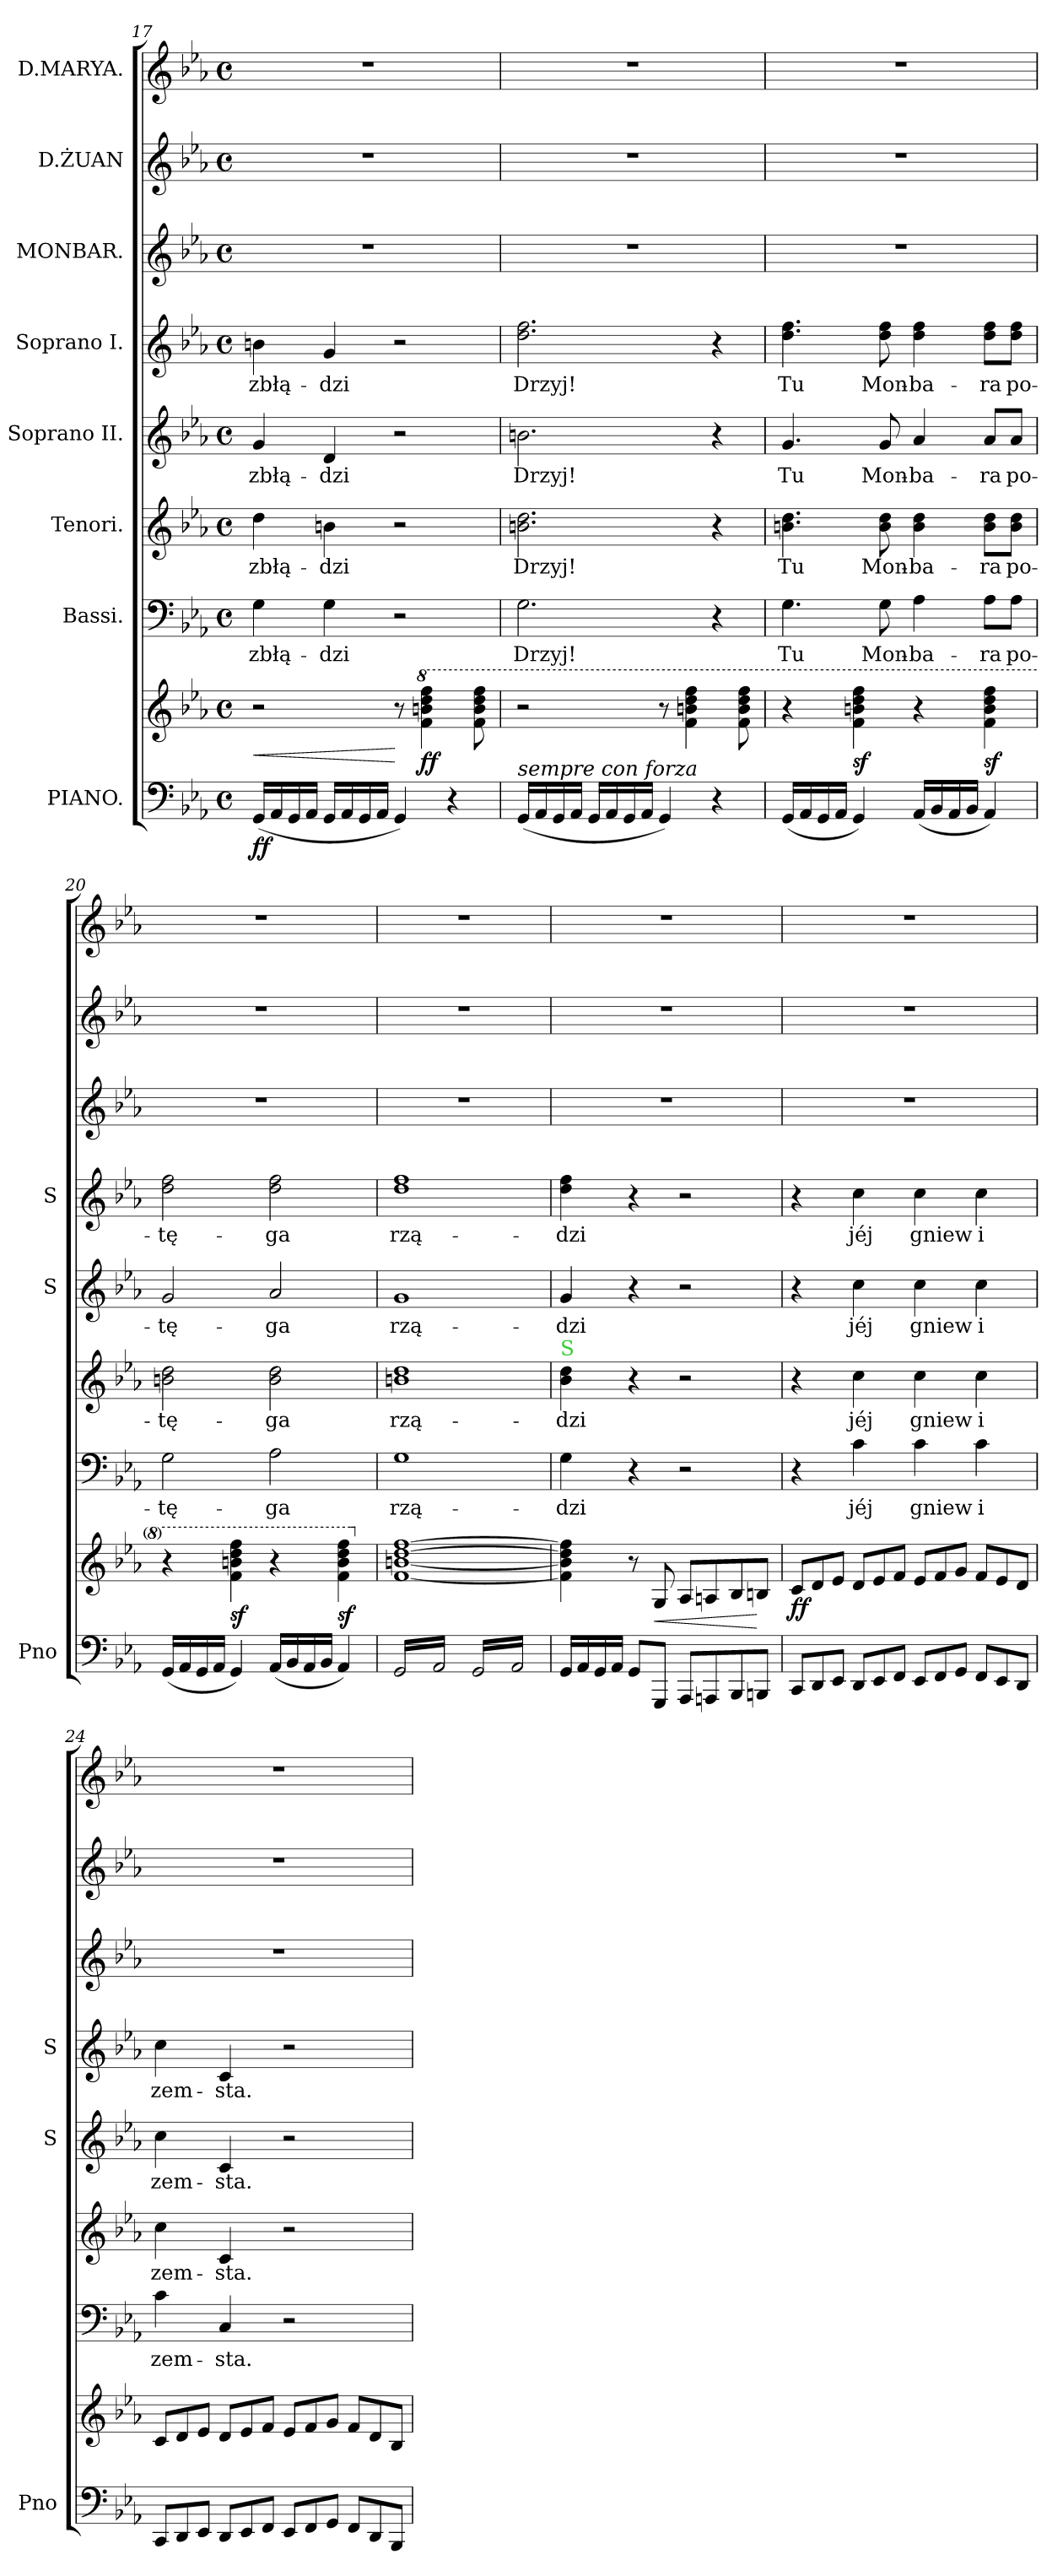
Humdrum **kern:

**kern	**kern	**dynam	**kern	**text	**kern	**text	**kern	**text	**kern	**text	**kern	**kern	**kern
*part8	*part8	*part8	*part7	*part7	*part6	*part6	*part5	*part5	*part4	*part4	*part3	*part2	*part1
*staff9	*staff8	*staff8/9	*staff7	*staff7	*staff6	*staff6	*staff5	*staff5	*staff4	*staff4	*staff3	*staff2	*staff1
*I"PIANO.	*	*	*I"Bassi.	*	*I"Tenori.	*	*I"Soprano II.	*	*I"Soprano I.	*	*I"MONBAR.	*I"D.ŻUAN	*I"D.MARYA.
*I'Pno	*	*	*	*	*	*	*I'S	*	*I'S	*	*	*	*
*clefF4	*clefG2	*	*clefF4	*	*clefG2	*	*clefG2	*	*clefG2	*	*clefG2	*clefG2	*clefG2
*	*	*	*	*	*ITrd8c12	*	*	*	*	*	*	*ITrd8c12	*
*k[b-e-a-]	*k[b-e-a-]	*	*k[b-e-a-]	*	*k[b-e-a-]	*	*k[b-e-a-]	*	*k[b-e-a-]	*	*k[b-e-a-]	*k[b-e-a-]	*k[b-e-a-]
*E-:	*E-:	*	*E-:	*	*E-:	*	*E-:	*	*E-:	*	*E-:	*E-:	*E-:
*M4/4	*M4/4	*	*M4/4	*	*M4/4	*	*M4/4	*	*M4/4	*	*M4/4	*M4/4	*M4/4
*met(c)	*met(c)	*	*met(c)	*	*met(c)	*	*met(c)	*	*met(c)	*	*met(c)	*met(c)	*met(c)
=17	=17	=17	=17	=17	=17	=17	=17	=17	=17	=17	=17	=17	=17
!	!	!LO:DY:n=1:b=2	!	!	!	!	!	!	!	!	!	!	!
(16GG/LL	2r	< ff	4G\	zbłą-	4d\	zbłą-	4g/	zbłą-	4bn\	zbłą-	1r	1r	1r
16AA-/	.	.	.	.	.	.	.	.	.	.	.	.	.
16GG/	.	.	.	.	.	.	.	.	.	.	.	.	.
16AA-/JJ	.	.	.	.	.	.	.	.	.	.	.	.	.
16GG/LL	.	.	4G\	-dzi	4Bn\	-dzi	4d/	-dzi	4g/	-dzi	.	.	.
16AA-/	.	.	.	.	.	.	.	.	.	.	.	.	.
16GG/	.	.	.	.	.	.	.	.	.	.	.	.	.
16AA-/JJ	.	.	.	.	.	.	.	.	.	.	.	.	.
4GG/)	8r	[	2r	.	2r	.	2r	.	2r	.	.	.	.
*	*8va	*	*	*	*	*	*	*	*	*	*	*	*
.	4ff\ 4bbn\ 4ddd\ 4fff\	ff	.	.	.	.	.	.	.	.	.	.	.
4r	.	.	.	.	.	.	.	.	.	.	.	.	.
.	8ff\ 8bb\ 8ddd\ 8fff\	.	.	.	.	.	.	.	.	.	.	.	.
=18	=18	=18	=18	=18	=18	=18	=18	=18	=18	=18	=18	=18	=18
!LO:TX:a:i:t=sempre con forza	!	!	!	!	!	!	!	!	!	!	!	!	!
(16GG/LL	2r	.	2.G\	Drzyj!	2.Bn\ 2.d\	Drzyj!	2.bn\	Drzyj!	2.dd\ 2.ff\	Drzyj!	1r	1r	1r
16AA-/	.	.	.	.	.	.	.	.	.	.	.	.	.
16GG/	.	.	.	.	.	.	.	.	.	.	.	.	.
16AA-/JJ	.	.	.	.	.	.	.	.	.	.	.	.	.
16GG/LL	.	.	.	.	.	.	.	.	.	.	.	.	.
16AA-/	.	.	.	.	.	.	.	.	.	.	.	.	.
16GG/	.	.	.	.	.	.	.	.	.	.	.	.	.
16AA-/JJ	.	.	.	.	.	.	.	.	.	.	.	.	.
4GG/)	8r	.	.	.	.	.	.	.	.	.	.	.	.
.	4ff\ 4bbn\ 4ddd\ 4fff\	.	.	.	.	.	.	.	.	.	.	.	.
4r	.	.	4r	.	4r	.	4r	.	4r	.	.	.	.
.	8ff\ 8bb\ 8ddd\ 8fff\	.	.	.	.	.	.	.	.	.	.	.	.
=19	=19	=19	=19	=19	=19	=19	=19	=19	=19	=19	=19	=19	=19
(16GG/LL	4r	.	4.G\	Tu	4.Bn\ 4.d\	Tu	4.g/	Tu	4.dd\ 4.ff\	Tu	1r	1r	1r
16AA-/	.	.	.	.	.	.	.	.	.	.	.	.	.
16GG/	.	.	.	.	.	.	.	.	.	.	.	.	.
16AA-/JJ	.	.	.	.	.	.	.	.	.	.	.	.	.
4GG/)	4ff\ 4bbn\ 4ddd\ 4fff\	sf	.	.	.	.	.	.	.	.	.	.	.
.	.	.	8G\	Mon-	8B\ 8d\	Mon-	8g/	Mon-	8dd\ 8ff\	Mon-	.	.	.
(16AA-/LL	4r	.	4A-\	-ba-	4B\ 4d\	-ba-	4a-/	-ba-	4dd\ 4ff\	-ba-	.	.	.
16BB-/	.	.	.	.	.	.	.	.	.	.	.	.	.
16AA-/	.	.	.	.	.	.	.	.	.	.	.	.	.
16BB-/JJ	.	.	.	.	.	.	.	.	.	.	.	.	.
4AA-/)	4ff\ 4bb\ 4ddd\ 4fff\	sf	8A-\L	-ra	8B\ 8d\L	-ra	8a-/L	-ra	8dd\ 8ff\L	-ra	.	.	.
.	.	.	8A-\J	po-	8B\ 8d\J	po-	8a-/J	po-	8dd\ 8ff\J	po-	.	.	.
=20	=20	=20	=20	=20	=20	=20	=20	=20	=20	=20	=20	=20	=20
(16GG/LL	4r	.	2G\	-tę-	2Bn\ 2d\	-tę-	2g/	-tę-	2dd\ 2ff\	-tę-	1r	1r	1r
16AA-/	.	.	.	.	.	.	.	.	.	.	.	.	.
16GG/	.	.	.	.	.	.	.	.	.	.	.	.	.
16AA-/JJ	.	.	.	.	.	.	.	.	.	.	.	.	.
4GG/)	4ff\ 4bbn\ 4ddd\ 4fff\	sf	.	.	.	.	.	.	.	.	.	.	.
(16AA-/LL	4r	.	2A-\	-ga	2B\ 2d\	-ga	2a-/	-ga	2dd\ 2ff\	-ga	.	.	.
16BB-/	.	.	.	.	.	.	.	.	.	.	.	.	.
16AA-/	.	.	.	.	.	.	.	.	.	.	.	.	.
16BB-/JJ	.	.	.	.	.	.	.	.	.	.	.	.	.
4AA-/)	4ff\ 4bb\ 4ddd\ 4fff\	sf	.	.	.	.	.	.	.	.	.	.	.
=21	=21	=21	=21	=21	=21	=21	=21	=21	=21	=21	=21	=21	=21
*	*X8va	*	*	*	*	*	*	*	*	*	*	*	*
*tremolo	*	*	*	*	*	*	*	*	*	*	*	*	*
(16GG/LL	[1f [1bn [1dd [1ff	.	1G	rzą-	1Bn 1d	rzą-	1g	rzą-	1dd 1ff	rzą-	1r	1r	1r
16AA-/	.	.	.	.	.	.	.	.	.	.	.	.	.
16GG/	.	.	.	.	.	.	.	.	.	.	.	.	.
16AA-/	.	.	.	.	.	.	.	.	.	.	.	.	.
16GG/	.	.	.	.	.	.	.	.	.	.	.	.	.
16AA-/	.	.	.	.	.	.	.	.	.	.	.	.	.
16GG/	.	.	.	.	.	.	.	.	.	.	.	.	.
16AA-/JJ	.	.	.	.	.	.	.	.	.	.	.	.	.
16GG/LL	.	.	.	.	.	.	.	.	.	.	.	.	.
16AA-/)	.	.	.	.	.	.	.	.	.	.	.	.	.
16GG/	.	.	.	.	.	.	.	.	.	.	.	.	.
16AA-/)	.	.	.	.	.	.	.	.	.	.	.	.	.
16GG/	.	.	.	.	.	.	.	.	.	.	.	.	.
16AA-/)	.	.	.	.	.	.	.	.	.	.	.	.	.
16GG/	.	.	.	.	.	.	.	.	.	.	.	.	.
16AA-/)JJ	.	.	.	.	.	.	.	.	.	.	.	.	.
*Xtremolo	*	*	*	*	*	*	*	*	*	*	*	*	*
=22	=22	=22	=22	=22	=22	=22	=22	=22	=22	=22	=22	=22	=22
!	!	!	!	!	!LO:TX:a:color=limegreen:t=S	!	!	!	!	!	!	!	!
16GG/LL	4f]\ 4b]\ 4dd]\ 4ff]\	.	4G\	-dzi	4B-\ 4d\	-dzi	4g/	-dzi	4dd\ 4ff\	-dzi	1r	1r	1r
16AA-/	.	.	.	.	.	.	.	.	.	.	.	.	.
16GG/	.	.	.	.	.	.	.	.	.	.	.	.	.
16AA-/JJ	.	.	.	.	.	.	.	.	.	.	.	.	.
8GG/L	8r	.	4r	.	4r	.	4r	.	4r	.	.	.	.
8GGG/J	8G/	<	.	.	.	.	.	.	.	.	.	.	.
8AAA-/L	8A-/L	.	2r	.	2r	.	2r	.	2r	.	.	.	.
8AAAn/	8An/	.	.	.	.	.	.	.	.	.	.	.	.
8BBB-/	8B-/	.	.	.	.	.	.	.	.	.	.	.	.
8BBBn/J	8Bn/J	[	.	.	.	.	.	.	.	.	.	.	.
=23	=23	=23	=23	=23	=23	=23	=23	=23	=23	=23	=23	=23	=23
*Xtuplet	*Xtuplet	*	*	*	*	*	*	*	*	*	*	*	*
12CC/L	12c/L	ff	4r	.	4r	.	4r	.	4r	.	1r	1r	1r
12DD/	12d/	.	.	.	.	.	.	.	.	.	.	.	.
12EE-/J	12e-/J	.	.	.	.	.	.	.	.	.	.	.	.
12DD/L	12d/L	.	4c\	jéj	4c\	jéj	4cc\	jéj	4cc\	jéj	.	.	.
12EE-/	12e-/	.	.	.	.	.	.	.	.	.	.	.	.
12FF/J	12f/J	.	.	.	.	.	.	.	.	.	.	.	.
12EE-/L	12e-/L	.	4c\	gniew	4c\	gniew	4cc\	gniew	4cc\	gniew	.	.	.
12FF/	12f/	.	.	.	.	.	.	.	.	.	.	.	.
12GG/J	12g/J	.	.	.	.	.	.	.	.	.	.	.	.
12FF/L	12f/L	.	4c\	i	4c\	i	4cc\	i	4cc\	i	.	.	.
12EE-/	12e-/	.	.	.	.	.	.	.	.	.	.	.	.
12DD/J	12d/J	.	.	.	.	.	.	.	.	.	.	.	.
=24	=24	=24	=24	=24	=24	=24	=24	=24	=24	=24	=24	=24	=24
12CC/L	12c/L	.	4c\	zem-	4c\	zem-	4cc\	zem-	4cc\	zem-	1r	1r	1r
12DD/	12d/	.	.	.	.	.	.	.	.	.	.	.	.
12EE-/J	12e-/J	.	.	.	.	.	.	.	.	.	.	.	.
12DD/L	12d/L	.	4C/	-sta.	4C/	-sta.	4c/	-sta.	4c/	-sta.	.	.	.
12EE-/	12e-/	.	.	.	.	.	.	.	.	.	.	.	.
12FF/J	12f/J	.	.	.	.	.	.	.	.	.	.	.	.
12EE-/L	12e-/L	.	2r	.	2r	.	2r	.	2r	.	.	.	.
12FF/	12f/	.	.	.	.	.	.	.	.	.	.	.	.
12GG/J	12g/J	.	.	.	.	.	.	.	.	.	.	.	.
12FF/L	12f/L	.	.	.	.	.	.	.	.	.	.	.	.
12DD/	12d/	.	.	.	.	.	.	.	.	.	.	.	.
12BBB-/J	12B-/J	.	.	.	.	.	.	.	.	.	.	.	.
=	=	=	=	=	=	=	=	=	=	=	=	=	=
*-	*-	*-	*-	*-	*-	*-	*-	*-	*-	*-	*-	*-	*-
